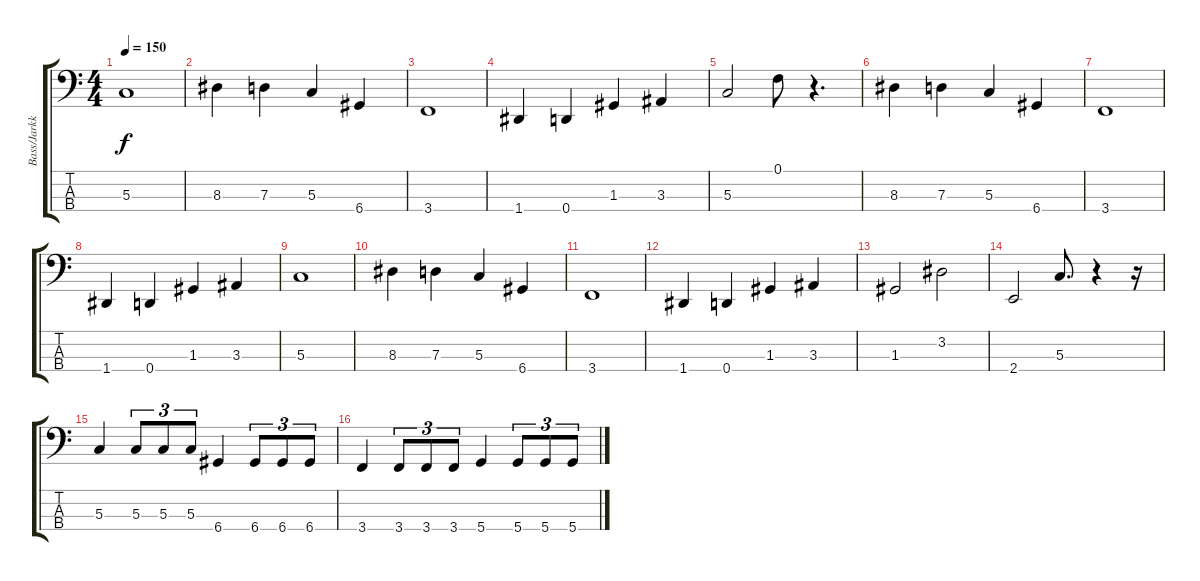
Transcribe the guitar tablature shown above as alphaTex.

\track ("Bass/Jarkko" "Bass/Jarkk") {instrument electricbassfinger}
\staff {score tabs}
\tuning (F2 C2 G1 D1) {hide}
\ts (4 4)
\tempo 150
\clef f4
\ks c
5.3.1{dy f} |
8.3.4 7.3.4 5.3.4 6.4.4 |
3.4.1 |
1.4.4 0.4.4 1.3.4 3.3.4 |
5.3.2 0.1.8 r.4{d} |
8.3.4 7.3.4 5.3.4 6.4.4 |
3.4.1 |
1.4.4 0.4.4 1.3.4 3.3.4 |
5.3.1 |
8.3.4 7.3.4 5.3.4 6.4.4 |
3.4.1 |
1.4.4 0.4.4 1.3.4 3.3.4 |
1.3.2 3.2.2 |
2.4.2 5.3.8{d} r.4 r.16 |
5.3.4 5.3.8{tu (3 2)} 5.3.8{tu (3 2)} 5.3.8{tu (3 2)} 6.4.4 6.4.8{tu (3 2)} 6.4.8{tu (3 2)} 6.4.8{tu (3 2)} |
3.4.4 3.4.8{tu (3 2)} 3.4.8{tu (3 2)} 3.4.8{tu (3 2)} 5.4.4 5.4.8{tu (3 2)} 5.4.8{tu (3 2)} 5.4.8{tu (3 2)}
